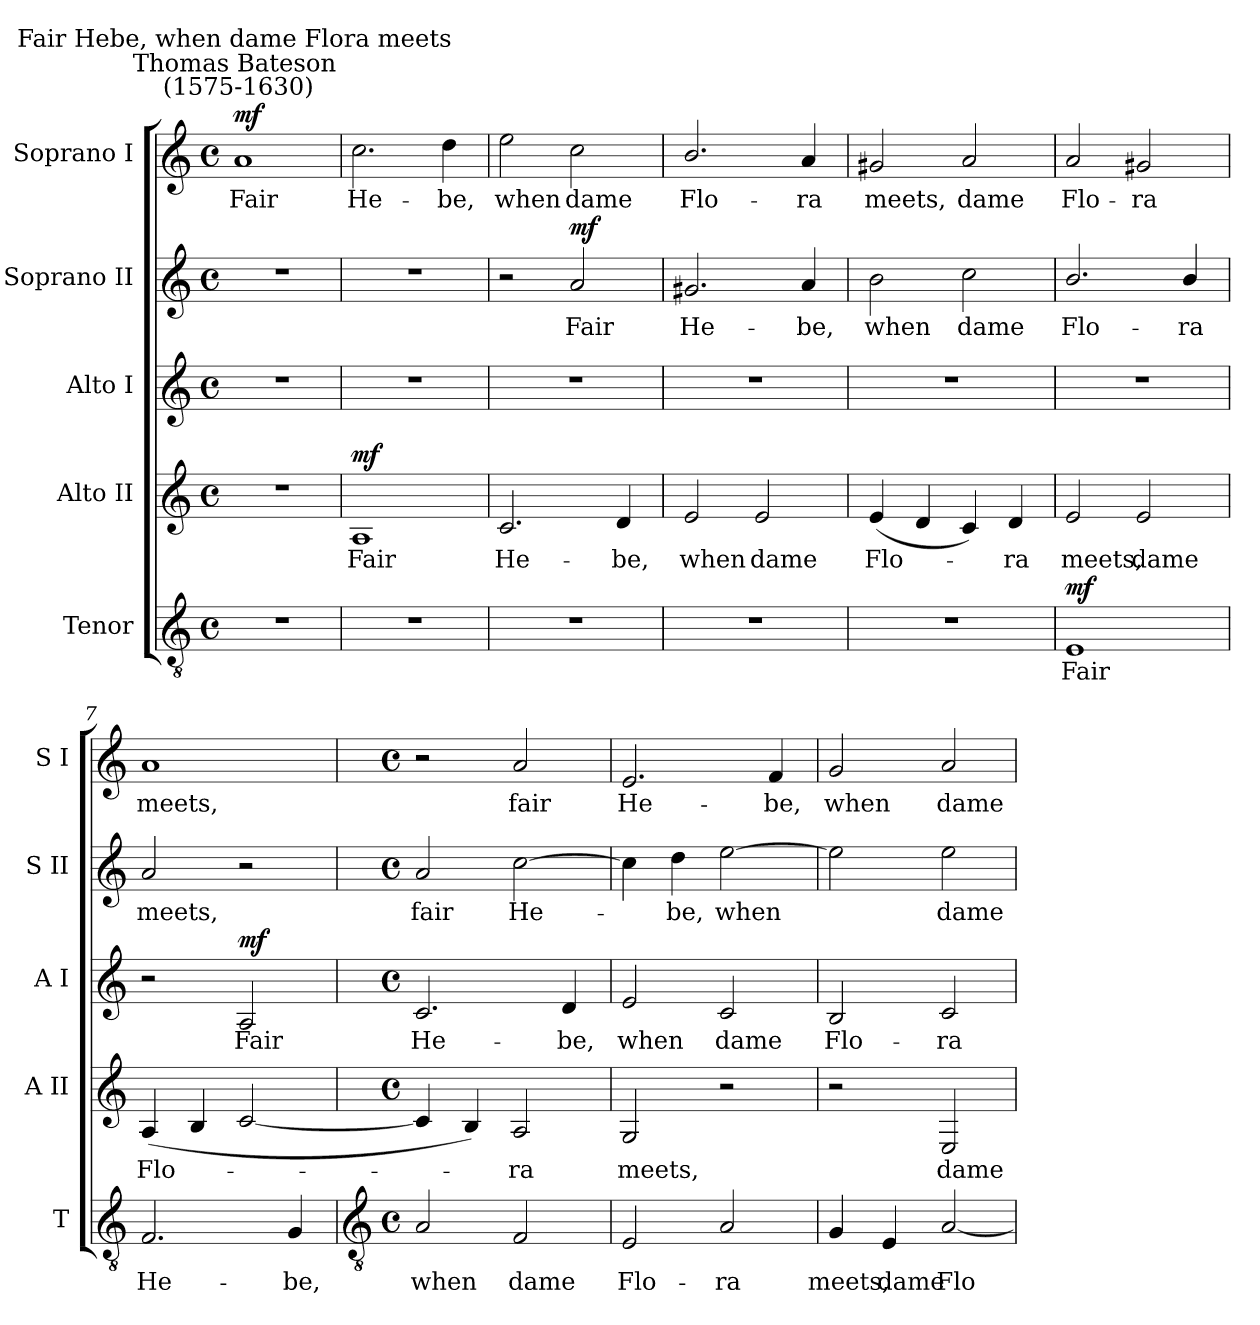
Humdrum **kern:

**kern	**text	**dynam	**kern	**text	**dynam	**kern	**text	**dynam	**kern	**text	**dynam	**kern	**text	**dynam
*part5	*part5	*part5	*part4	*part4	*part4	*part3	*part3	*part3	*part2	*part2	*part2	*part1	*part1	*part1
*staff5	*staff5	*staff5	*staff4	*staff4	*staff4	*staff3	*staff3	*staff3	*staff2	*staff2	*staff2	*staff1	*staff1	*staff1
*I"Tenor	*	*	*I"Alto II	*	*	*I"Alto I	*	*	*I"Soprano II	*	*	*I"Soprano I	*	*
*I'T	*	*	*I'A II	*	*	*I'A I	*	*	*I'S II	*	*	*I'S I	*	*
*clefGv2	*	*	*clefG2	*	*	*clefG2	*	*	*clefG2	*	*	*clefG2	*	*
*k[]	*	*	*k[]	*	*	*k[]	*	*	*k[]	*	*	*k[]	*	*
*C:	*	*	*C:	*	*	*C:	*	*	*C:	*	*	*C:	*	*
*M4/4	*	*	*M4/4	*	*	*M4/4	*	*	*M4/4	*	*	*M4/4	*	*
*met(c)	*	*	*met(c)	*	*	*met(c)	*	*	*met(c)	*	*	*met(c)	*	*
=1	=1	=1	=1	=1	=1	=1	=1	=1	=1	=1	=1	=1	=1	=1
!	!	!	!	!	!	!	!	!	!	!	!	!LO:TX:a:cj:t=Thomas Bateson\n (1575-1630)	!	!
!	!	!	!	!	!	!	!	!	!	!	!	!LO:TX:a:cj:t=Fair Hebe, when dame Flora meets	!	!
!	!	!	!	!	!	!	!	!	!	!	!	!	!LO:LY:b	!LO:DY:b
1r	.	.	1r	.	.	1r	.	.	1r	.	.	1a	Fair	mf
=2	=2	=2	=2	=2	=2	=2	=2	=2	=2	=2	=2	=2	=2	=2
!	!	!	!	!LO:LY:b	!LO:DY:b	!	!	!	!	!	!	!	!LO:LY:b	!
1r	.	.	1A	Fair	mf	1r	.	.	1r	.	.	2.cc	He-	.
!	!	!	!	!	!	!	!	!	!	!	!	!	!LO:LY:b	!
.	.	.	.	.	.	.	.	.	.	.	.	4dd	-be,	.
=3	=3	=3	=3	=3	=3	=3	=3	=3	=3	=3	=3	=3	=3	=3
!	!	!	!	!LO:LY:b	!	!	!	!	!	!	!	!	!LO:LY:b	!
1r	.	.	2.c	He-	.	1r	.	.	2r	.	.	2ee	when	.
!	!	!	!	!	!	!	!	!	!	!LO:LY:b	!LO:DY:b	!	!LO:LY:b	!
.	.	.	.	.	.	.	.	.	2a	Fair	mf	2cc	dame	.
!	!	!	!	!LO:LY:b	!	!	!	!	!	!	!	!	!	!
.	.	.	4d	-be,	.	.	.	.	.	.	.	.	.	.
=4	=4	=4	=4	=4	=4	=4	=4	=4	=4	=4	=4	=4	=4	=4
!	!	!	!	!LO:LY:b	!	!	!	!	!	!LO:LY:b	!	!	!LO:LY:b	!
1r	.	.	2e	when	.	1r	.	.	2.g#X	He-	.	2.b/	Flo-	.
!	!	!	!	!LO:LY:b	!	!	!	!	!	!	!	!	!	!
.	.	.	2e	dame	.	.	.	.	.	.	.	.	.	.
!	!	!	!	!	!	!	!	!	!	!LO:LY:b	!	!	!LO:LY:b	!
.	.	.	.	.	.	.	.	.	4a	-be,	.	4a	-ra	.
=5	=5	=5	=5	=5	=5	=5	=5	=5	=5	=5	=5	=5	=5	=5
!	!	!	!	!LO:LY:b	!	!	!	!	!	!LO:LY:b	!	!	!LO:LY:b	!
1r	.	.	(<4e	Flo-	.	1r	.	.	2b	when	.	2g#X	meets,	.
.	.	.	4d	.	.	.	.	.	.	.	.	.	.	.
!	!	!	!	!	!	!	!	!	!	!LO:LY:b	!	!	!LO:LY:b	!
.	.	.	4c)	.	.	.	.	.	2cc	dame	.	2a	dame	.
!	!	!	!	!LO:LY:b	!	!	!	!	!	!	!	!	!	!
.	.	.	4d	ra	.	.	.	.	.	.	.	.	.	.
=6	=6	=6	=6	=6	=6	=6	=6	=6	=6	=6	=6	=6	=6	=6
!	!LO:LY:b	!LO:DY:b	!	!LO:LY:b	!	!	!	!	!	!LO:LY:b	!	!	!LO:LY:b	!
1E	Fair	mf	2e	meets,	.	1r	.	.	2.b/	Flo-	.	2a	Flo-	.
!	!	!	!	!LO:LY:b	!	!	!	!	!	!	!	!	!LO:LY:b	!
.	.	.	2e	dame	.	.	.	.	.	.	.	2g#X	-ra	.
!	!	!	!	!	!	!	!	!	!	!LO:LY:b	!	!	!	!
.	.	.	.	.	.	.	.	.	4b/	-ra	.	.	.	.
=7	=7	=7	=7	=7	=7	=7	=7	=7	=7	=7	=7	=7	=7	=7
!	!LO:LY:b	!	!	!LO:LY:b	!	!	!	!	!	!LO:LY:b	!	!	!LO:LY:b	!
2.F	He-	.	(<4A	Flo-	.	2r	.	.	2a	meets,	.	1a	meets,	.
.	.	.	4B	.	.	.	.	.	.	.	.	.	.	.
!	!	!	!	!	!	!	!LO:LY:b	!LO:DY:b	!	!	!	!	!	!
.	.	.	[2c	.	.	2A	Fair	mf	2r	.	.	.	.	.
!	!LO:LY:b	!	!	!	!	!	!	!	!	!	!	!	!	!
4G	-be,	.	.	.	.	.	.	.	.	.	.	.	.	.
!!LO:LB:g=z
=8	=8	=8	=8	=8	=8	=8	=8	=8	=8	=8	=8	=8	=8	=8
*clefGv2	*	*	*	*	*	*	*	*	*	*	*	*	*	*
*M4/4	*	*	*M4/4	*	*	*M4/4	*	*	*M4/4	*	*	*M4/4	*	*
*met(c)	*	*	*met(c)	*	*	*met(c)	*	*	*met(c)	*	*	*met(c)	*	*
!	!LO:LY:b	!	!	!	!	!	!LO:LY:b	!	!	!LO:LY:b	!	!	!	!
2A	when	.	4c]	.	.	2.c	He-	.	2a	fair	.	2r	.	.
.	.	.	4B)	.	.	.	.	.	.	.	.	.	.	.
!	!LO:LY:b	!	!	!LO:LY:b	!	!	!	!	!	!LO:LY:b	!	!	!LO:LY:b	!
2F	dame	.	2A	ra	.	.	.	.	[2cc	He-	.	2a	fair	.
!	!	!	!	!	!	!	!LO:LY:b	!	!	!	!	!	!	!
.	.	.	.	.	.	4d	-be,	.	.	.	.	.	.	.
=9	=9	=9	=9	=9	=9	=9	=9	=9	=9	=9	=9	=9	=9	=9
!	!LO:LY:b	!	!	!LO:LY:b	!	!	!LO:LY:b	!	!	!	!	!	!LO:LY:b	!
2E	Flo-	.	2G	meets,	.	2e	when	.	4cc]	.	.	2.e	He-	.
!	!	!	!	!	!	!	!	!	!	!LO:LY:b	!	!	!	!
.	.	.	.	.	.	.	.	.	4dd	be,	.	.	.	.
!	!LO:LY:b	!	!	!	!	!	!LO:LY:b	!	!	!LO:LY:b	!	!	!	!
2A	-ra	.	2r	.	.	2c	dame	.	[2ee	when	.	.	.	.
!	!	!	!	!	!	!	!	!	!	!	!	!	!LO:LY:b	!
.	.	.	.	.	.	.	.	.	.	.	.	4f	-be,	.
=10	=10	=10	=10	=10	=10	=10	=10	=10	=10	=10	=10	=10	=10	=10
!	!LO:LY:b	!	!	!	!	!	!LO:LY:b	!	!	!	!	!	!LO:LY:b	!
4G	meets,	.	2r	.	.	2B	Flo-	.	2ee]	.	.	2g	when	.
!	!LO:LY:b	!	!	!	!	!	!	!	!	!	!	!	!	!
4E	dame	.	.	.	.	.	.	.	.	.	.	.	.	.
!	!LO:LY:b	!	!	!LO:LY:b	!	!	!LO:LY:b	!	!	!LO:LY:b	!	!	!LO:LY:b	!
[2A	Flo-	.	2E	dame	.	2c	-ra	.	2ee	dame	.	2a	dame	.
=	=	=	=	=	=	=	=	=	=	=	=	=	=	=
*-	*-	*-	*-	*-	*-	*-	*-	*-	*-	*-	*-	*-	*-	*-
